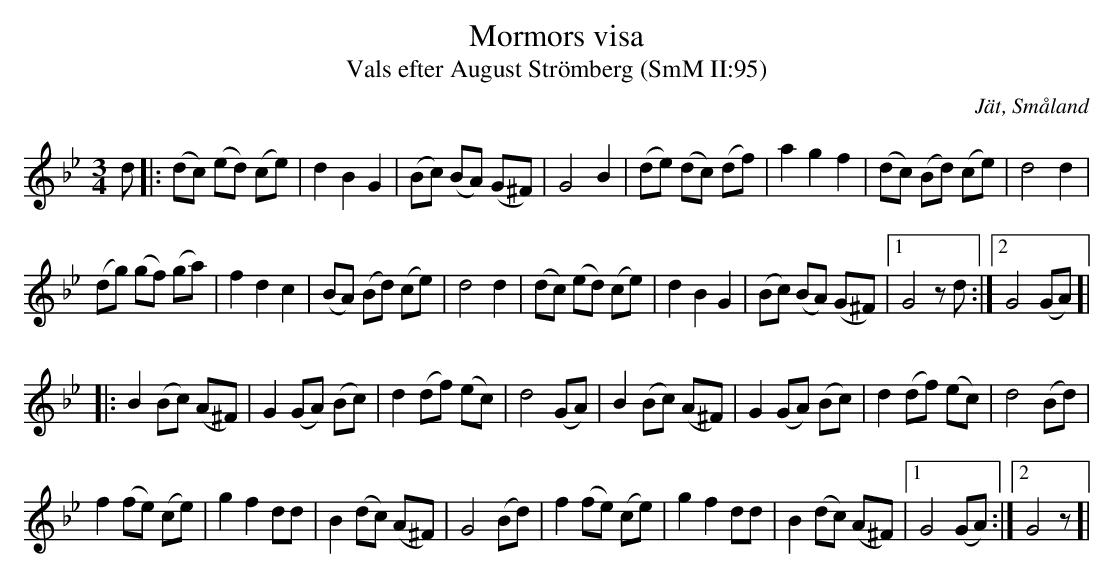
X:1
T:Mormors visa
T:Vals efter August Strömberg (SmM II:95)
O:Jät, Småland
M:3/4
L:1/8
K:Gm
d|:(dc) (ed) (ce)|d2 B2 G2|(Bc) (BA) (G^F)|G4 B2|(de) (dc) (df)|a2 g2 f2|(dc) (Bd) (ce)|d4 d2|
(dg) (gf) (ga)|f2 d2 c2|(BA) (Bd) (ce)|d4 d2|(dc) (ed) (ce)|d2 B2 G2|(Bc) (BA) (G^F)|1G4 zd:|2G4 (GA)]|
|:B2 (Bc) (A^F)|G2 (GA) (Bc)|d2 (df) (ec)|d4 (GA)|B2 (Bc) (A^F)|G2 (GA) (Bc)|d2 (df) (ec)|d4 (Bd)|
f2 (fe) (ce)|g2 f2 dd|B2 (dc) (A^F)|G4 (Bd)|f2 (fe) (ce)|g2 f2 dd|B2 (dc) (A^F)|1G4 (GA):|2G4 z]|
